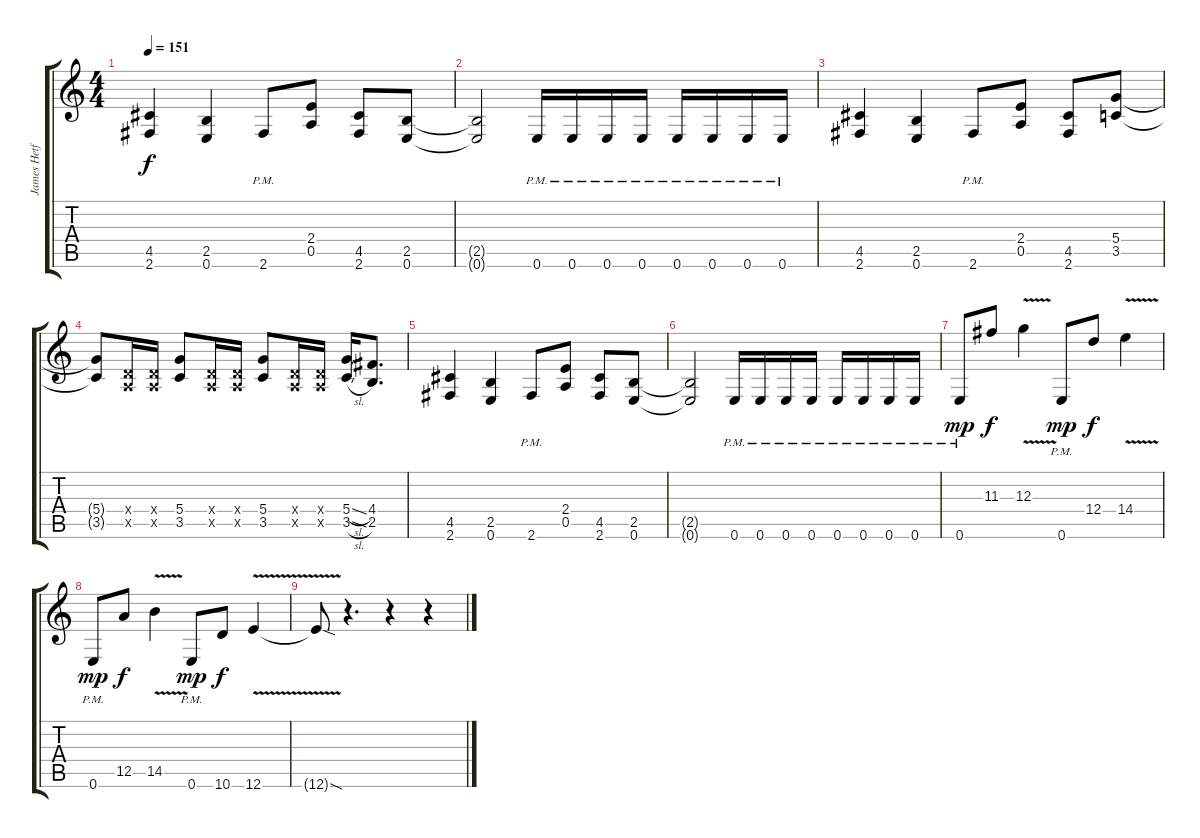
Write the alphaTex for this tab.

\track ("James Hetfield" "James Hetf") {instrument distortionguitar}
\staff {score tabs}
\tuning (E4 B3 G3 D3 A2 E2) {hide}
\ts (4 4)
\tempo 151
\clef g2
\ks c
(4.5 2.6).4{dy f} (2.5 0.6).4 2.6{pm}.8 (2.4 0.5).8 (4.5 2.6).8 (2.5 0.6).8 |
(2.5{t} 0.6{t}).2 0.6{pm}.16 0.6{pm}.16 0.6{pm}.16 0.6{pm}.16 0.6{pm}.16 0.6{pm}.16 0.6{pm}.16 0.6{pm}.16 |
(4.5 2.6).4 (2.5 0.6).4 2.6{pm}.8 (2.4 0.5).8 (4.5 2.6).8 (5.4 3.5).8 |
(5.4{t} 3.5{t}).8 (0.4{x} 0.5{x}).16 (0.4{x} 0.5{x}).16 (5.4 3.5).8 (0.4{x} 0.5{x}).16 (0.4{x} 0.5{x}).16 (5.4 3.5).8 (0.4{x} 0.5{x}).16 (0.4{x} 0.5{x}).16 (5.4{sl} 3.5{sl}).16 (4.4 2.5).8{d} |
(4.5 2.6).4 (2.5 0.6).4 2.6{pm}.8 (2.4 0.5).8 (4.5 2.6).8 (2.5 0.6).8 |
(2.5{t} 0.6{t}).2 0.6{pm}.16 0.6{pm}.16 0.6{pm}.16 0.6{pm}.16 0.6{pm}.16 0.6{pm}.16 0.6{pm}.16 0.6{pm}.16 |
0.6{pm}.8{dy mp} 11.3.8{dy f} 12.3{v}.4 0.6{pm}.8{dy mp} 12.4.8{dy f} 14.4{v}.4 |
0.6{pm}.8{dy mp} 12.5.8{dy f} 14.5{v}.4 0.6{pm}.8{dy mp} 10.6.8{dy f} 12.6{v}.4 |
12.6{sod t}.8 r.4{d} r.4 r.4
